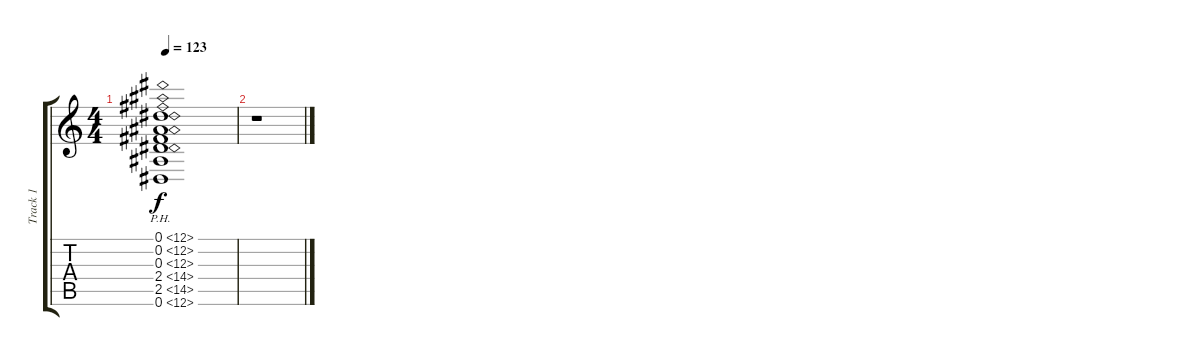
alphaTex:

\track ("Track 1" "Track 1") {instrument acousticguitarsteel}
\staff {score tabs}
\tuning (Eb4 Bb3 Gb3 Db3 Ab2 Eb2) {hide}
\ts (4 4)
\tempo 123
\clef g2
\ks c
(0.1{ph 12} 0.2{ph 12} 0.3{ph 12} 2.4{ph 12} 2.5{ph 12} 0.6{ph 12}).1{dy f} |
r.1
